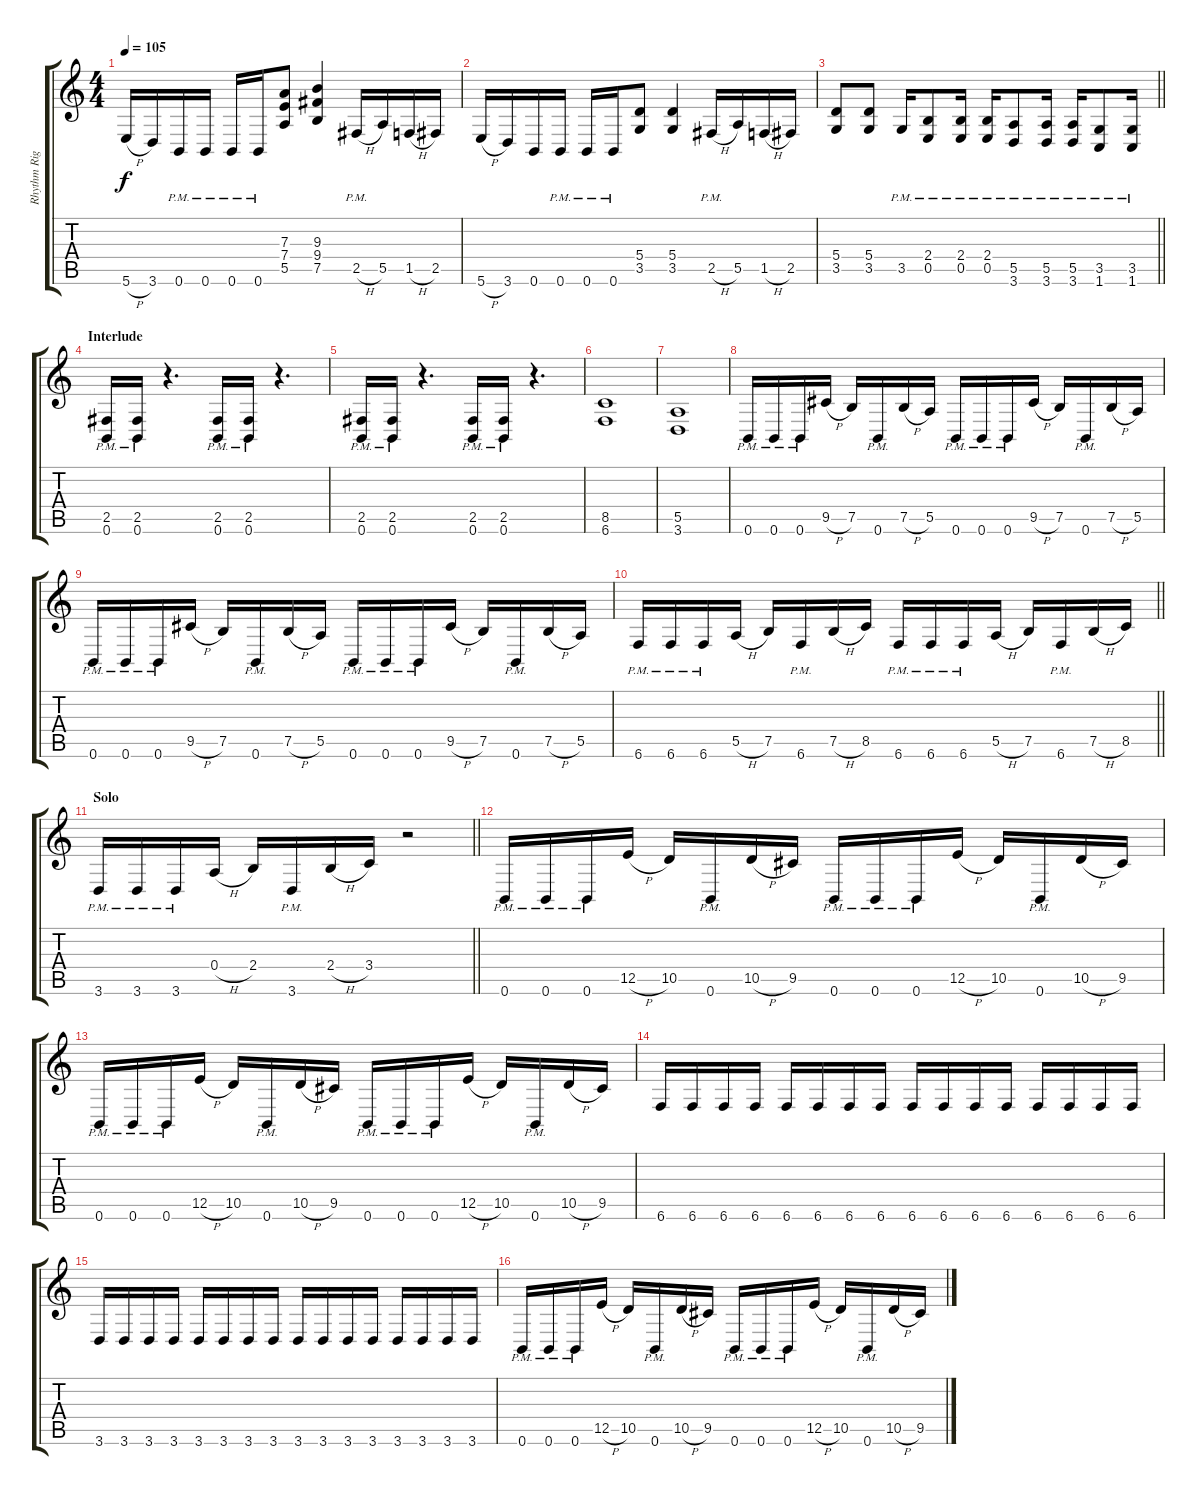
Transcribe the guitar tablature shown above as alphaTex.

\track ("Rhythm Right" "Rhythm Rig") {instrument distortionguitar}
\staff {score tabs}
\tuning (B3 Gb3 D3 A2 E2 B1) {hide}
\ts (4 4)
\tempo 105
\clef g2
\ks c
5.6{h}.16{dy f} 3.6.16 0.6{pm}.16 0.6{pm}.16 0.6{pm}.16 0.6{pm}.16 (7.3 7.4 5.5).8 (9.3 9.4 7.5).4 2.5{h pm}.16 5.5.16 1.5{h}.16 2.5.16 |
5.6{h}.16 3.6.16 0.6.16 0.6{pm}.16 0.6{pm}.16 0.6{pm}.16 (5.4 3.5).8 (5.4 3.5).4 2.5{h pm}.16 5.5.16 1.5{h}.16 2.5.16 |
\barLineRight lightlight
(5.4 3.5).8 (5.4 3.5).8 3.5{pm}.16 (2.4{pm} 0.5{pm}).8 (2.4{pm} 0.5{pm}).16 (2.4{pm} 0.5{pm}).16 (5.5{pm} 3.6{pm}).8 (5.5{pm} 3.6{pm}).16 (5.5{pm} 3.6{pm}).16 (3.5{pm} 1.6{pm}).8 (3.5{pm} 1.6{pm}).16 |
\section ("" "Interlude")
(2.5{pm} 0.6{pm}).16 (2.5{pm} 0.6{pm}).16 r.4{d} (2.5{pm} 0.6{pm}).16 (2.5{pm} 0.6{pm}).16 r.4{d} |
(2.5{pm} 0.6{pm}).16 (2.5{pm} 0.6{pm}).16 r.4{d} (2.5{pm} 0.6{pm}).16 (2.5{pm} 0.6{pm}).16 r.4{d} |
(8.5 6.6).1 |
(5.5 3.6).1 |
0.6{pm}.16 0.6{pm}.16 0.6{pm}.16 9.5{h}.16 7.5.16 0.6{pm}.16 7.5{h}.16 5.5.16 0.6{pm}.16 0.6{pm}.16 0.6{pm}.16 9.5{h}.16 7.5.16 0.6{pm}.16 7.5{h}.16 5.5.16 |
0.6{pm}.16 0.6{pm}.16 0.6{pm}.16 9.5{h}.16 7.5.16 0.6{pm}.16 7.5{h}.16 5.5.16 0.6{pm}.16 0.6{pm}.16 0.6{pm}.16 9.5{h}.16 7.5.16 0.6{pm}.16 7.5{h}.16 5.5.16 |
\barLineRight lightlight
6.6{pm}.16 6.6{pm}.16 6.6{pm}.16 5.5{h}.16 7.5.16 6.6{pm}.16 7.5{h}.16 8.5.16 6.6{pm}.16 6.6{pm}.16 6.6{pm}.16 5.5{h}.16 7.5.16 6.6{pm}.16 7.5{h}.16 8.5.16 |
\section ("" "Solo")
\barLineRight lightlight
3.6{pm}.16 3.6{pm}.16 3.6{pm}.16 0.4{h}.16 2.4.16 3.6{pm}.16 2.4{h}.16 3.4.16 r.2 |
\section ("" "")
0.6{pm}.16{volume 10} 0.6{pm}.16 0.6{pm}.16 12.5{h}.16 10.5.16 0.6{pm}.16 10.5{h}.16 9.5.16 0.6{pm}.16 0.6{pm}.16 0.6{pm}.16 12.5{h}.16 10.5.16 0.6{pm}.16 10.5{h}.16 9.5.16 |
0.6{pm}.16 0.6{pm}.16 0.6{pm}.16 12.5{h}.16 10.5.16 0.6{pm}.16 10.5{h}.16 9.5.16 0.6{pm}.16 0.6{pm}.16 0.6{pm}.16 12.5{h}.16 10.5.16 0.6{pm}.16 10.5{h}.16 9.5.16 |
6.6.16 6.6.16 6.6.16 6.6.16 6.6.16 6.6.16 6.6.16 6.6.16 6.6.16 6.6.16 6.6.16 6.6.16 6.6.16 6.6.16 6.6.16 6.6.16 |
3.6.16 3.6.16 3.6.16 3.6.16 3.6.16 3.6.16 3.6.16 3.6.16 3.6.16 3.6.16 3.6.16 3.6.16 3.6.16 3.6.16 3.6.16 3.6.16 |
0.6{pm}.16 0.6{pm}.16 0.6{pm}.16 12.5{h}.16 10.5.16 0.6{pm}.16 10.5{h}.16 9.5.16 0.6{pm}.16 0.6{pm}.16 0.6{pm}.16 12.5{h}.16 10.5.16 0.6{pm}.16 10.5{h}.16 9.5.16
